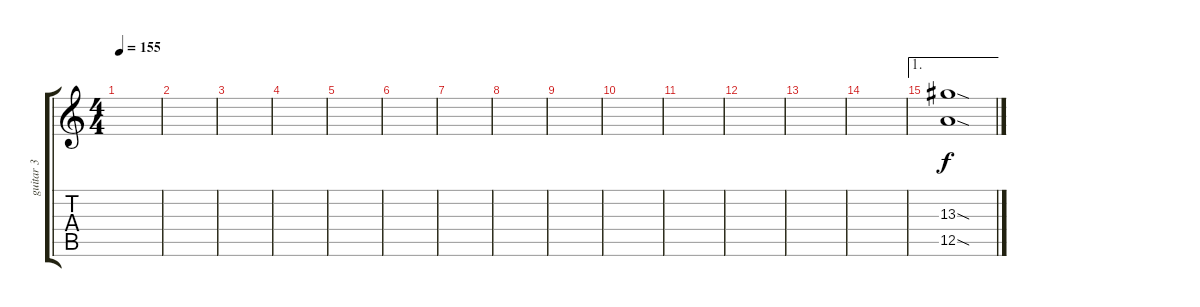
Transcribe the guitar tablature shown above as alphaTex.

\track ("guitar 3" "guitar 3") {instrument distortionguitar}
\staff {score tabs}
\tuning (E4 B3 G3 D3 A2 E2) {hide}
\ts (4 4)
\tempo 155
\clef g2
\ks c
|
|
|
|
|
|
|
|
|
|
|
|
|
|
\ae 1
(13.3{sod} 12.5{sod}).1{volume 16}
